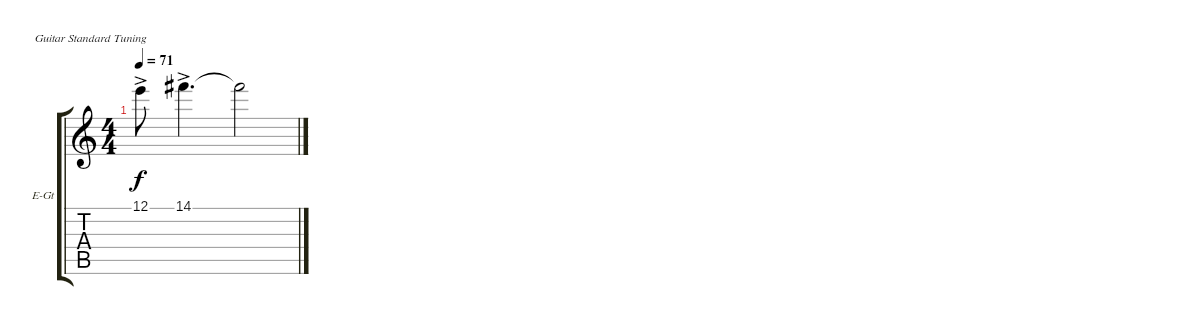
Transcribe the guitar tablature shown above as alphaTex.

\defaultSystemsLayout 4
\bracketExtendMode groupsimilarinstruments
\firstSystemTrackNameOrientation horizontal
\otherSystemsTrackNameOrientation horizontal
\track ("Electric Guitar" "E-Gt") {instrument distortionguitar}
\staff {score tabs}
\tuning (E4 B3 G3 D3 A2 E2)
\ts (4 4)
\tempo 71
\clef g2
\scale
0.333333
\ks c
12.1{ac}.8{dy f} 14.1{ac}.4{d} 14.1{t}.2 |
\scale
0.333333
